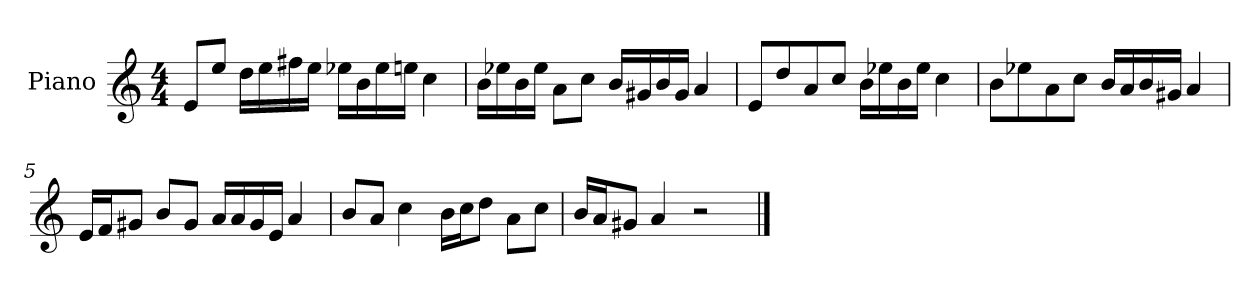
**kern
*part1
*staff1
*I"Piano
*I'P-no
*clefG2
*k[]
*M4/4
*MM90
=1
8e/L
8ee/J
16dd\LL
16ee\
16ff#X\
16ee\JJ
16ee-X\LL
16b\
16ee-\
16een\JJ
4cc\
=2
16b\LL
16ee-X\
16b\
16ee-\JJ
8a\L
8cc\J
16b/LL
16g#X/
16b/
16g#/JJ
4a/
=3
8e/L
8dd/
8a/
8cc/J
16b\LL
16ee-X\
16b\
16ee-\JJ
4cc\
!!LO:LB:g=z
=4
8b\L
8ee-X\
8a\
8cc\J
16b/LL
16a/
16b/
16g#X/JJ
4a/
=5
16e/LL
16f/J
8g#X/J
8b/L
8g#/J
16a/LL
16a/
16g#/
16e/JJ
4a/
=6
8b/L
8a/J
4cc\
16b\LL
16cc\J
8dd\J
8a\L
8cc\J
=7
16b/LL
16a/J
8g#X/J
4a/
2r
==
*-
